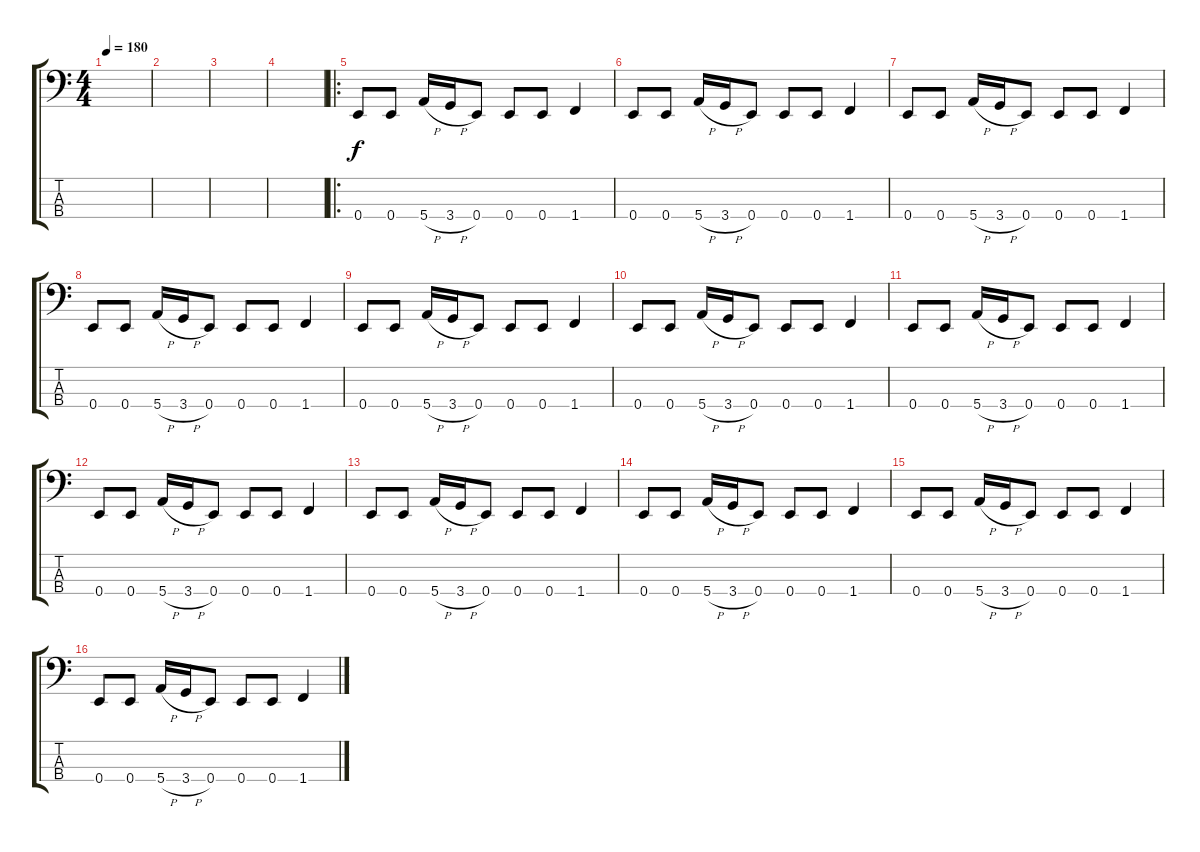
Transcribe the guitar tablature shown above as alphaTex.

\track "" {instrument electricbasspick}
\staff {score tabs}
\tuning (G2 D2 A1 E1) {hide}
\ts (4 4)
\tempo 180
\clef f4
\ks c
|
|
|
|
\ro
0.4.8 0.4.8 5.4{h}.16 3.4{h}.16 0.4.8 0.4.8 0.4.8 1.4.4 |
0.4.8 0.4.8 5.4{h}.16 3.4{h}.16 0.4.8 0.4.8 0.4.8 1.4.4 |
0.4.8 0.4.8 5.4{h}.16 3.4{h}.16 0.4.8 0.4.8 0.4.8 1.4.4 |
0.4.8 0.4.8 5.4{h}.16 3.4{h}.16 0.4.8 0.4.8 0.4.8 1.4.4 |
\section ("" "")
0.4.8{txt ""} 0.4.8 5.4{h}.16 3.4{h}.16 0.4.8 0.4.8 0.4.8 1.4.4 |
0.4.8 0.4.8 5.4{h}.16 3.4{h}.16 0.4.8 0.4.8 0.4.8 1.4.4 |
0.4.8 0.4.8 5.4{h}.16 3.4{h}.16 0.4.8 0.4.8 0.4.8 1.4.4 |
0.4.8 0.4.8 5.4{h}.16 3.4{h}.16 0.4.8 0.4.8 0.4.8 1.4.4 |
0.4.8 0.4.8 5.4{h}.16 3.4{h}.16 0.4.8 0.4.8 0.4.8 1.4.4 |
0.4.8 0.4.8 5.4{h}.16 3.4{h}.16 0.4.8 0.4.8 0.4.8 1.4.4 |
0.4.8 0.4.8 5.4{h}.16 3.4{h}.16 0.4.8 0.4.8 0.4.8 1.4.4 |
0.4.8 0.4.8 5.4{h}.16 3.4{h}.16 0.4.8 0.4.8 0.4.8 1.4.4
